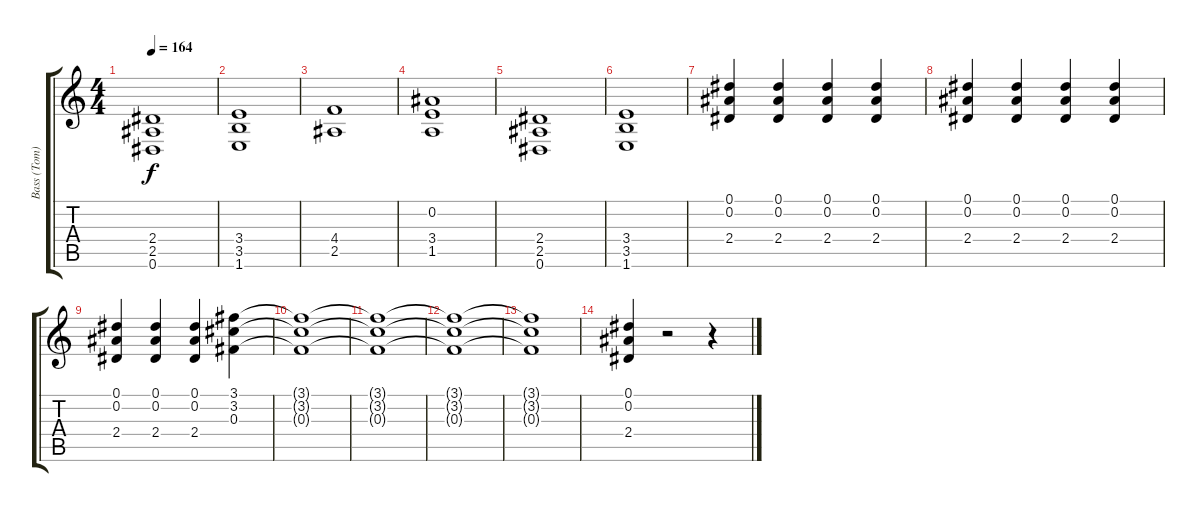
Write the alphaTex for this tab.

\track ("Bass (Tom)" "Bass (Tom)") {instrument electricbasspick}
\staff {score tabs}
\tuning (Eb4 Bb3 Gb3 Db3 Ab2 Eb2) {hide}
\ts (4 4)
\tempo 164
\clef g2
\ks c
(2.4 2.5 0.6).1{dy f} |
(3.4 3.5 1.6).1 |
(4.4 2.5).1 |
(0.2 3.4 1.5).1 |
(2.4 2.5 0.6).1 |
(3.4 3.5 1.6).1 |
(0.1 0.2 2.4).4 (0.1 0.2 2.4).4 (0.1 0.2 2.4).4 (0.1 0.2 2.4).4 |
(0.1 0.2 2.4).4 (0.1 0.2 2.4).4 (0.1 0.2 2.4).4 (0.1 0.2 2.4).4 |
(0.1 0.2 2.4).4 (0.1 0.2 2.4).4 (0.1 0.2 2.4).4 (3.1 3.2 0.3).4 |
(3.1{t} 3.2{t} 0.3{t}).1 |
(3.1{t} 3.2{t} 0.3{t}).1 |
(3.1{t} 3.2{t} 0.3{t}).1 |
(3.1{t} 3.2{t} 0.3{t}).1 |
(0.1 0.2 2.4).4 r.2 r.4
